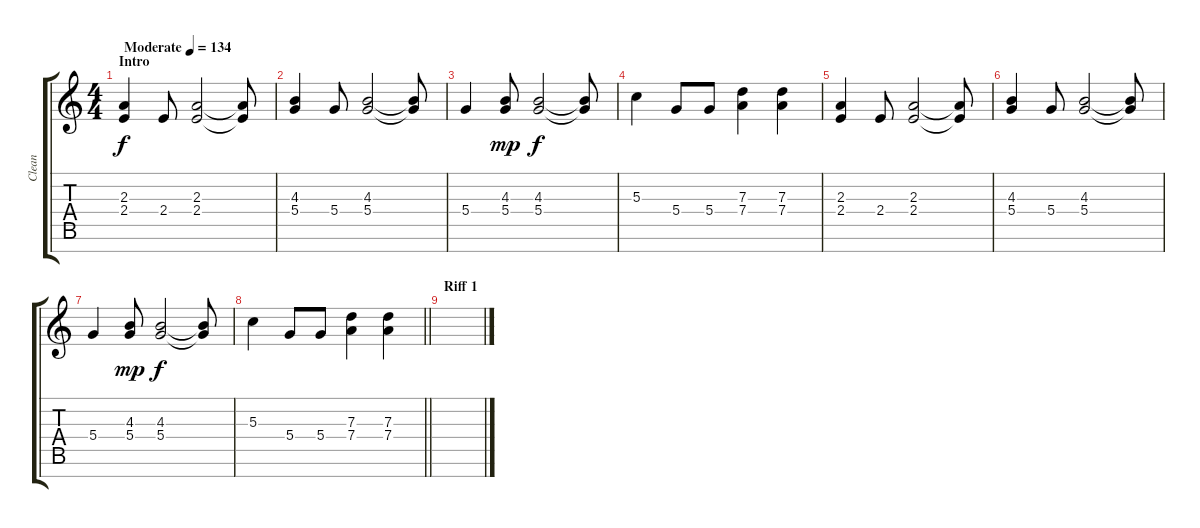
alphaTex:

\track ("Clean" "Clean") {instrument electricguitarjazz}
\staff {score tabs}
\tuning (E4 B3 G3 D3 A2 E2 B1) {hide}
\ts (4 4)
\section ("" "Intro")
\tempo (134 "Moderate")
\clef g2
\ks c
(2.3 2.4).4{dy f instrument electricguitarjazz} 2.4.8 (2.3 2.4).2 (2.3{t} 2.4{t}).8 |
(4.3 5.4).4 5.4.8 (4.3 5.4).2 (4.3{t} 5.4{t}).8 |
5.4.4 (4.3 5.4).8{dy mp} (4.3 5.4).2{dy f} (4.3{t} 5.4{t}).8 |
5.3.4 5.4.8 5.4.8 (7.3 7.4).4 (7.3 7.4).4 |
(2.3 2.4).4 2.4.8 (2.3 2.4).2 (2.3{t} 2.4{t}).8 |
(4.3 5.4).4 5.4.8 (4.3 5.4).2 (4.3{t} 5.4{t}).8 |
5.4.4 (4.3 5.4).8{dy mp} (4.3 5.4).2{dy f} (4.3{t} 5.4{t}).8 |
\barLineRight lightlight
5.3.4 5.4.8 5.4.8 (7.3 7.4).4 (7.3 7.4).4 |
\section ("" "Riff 1")
